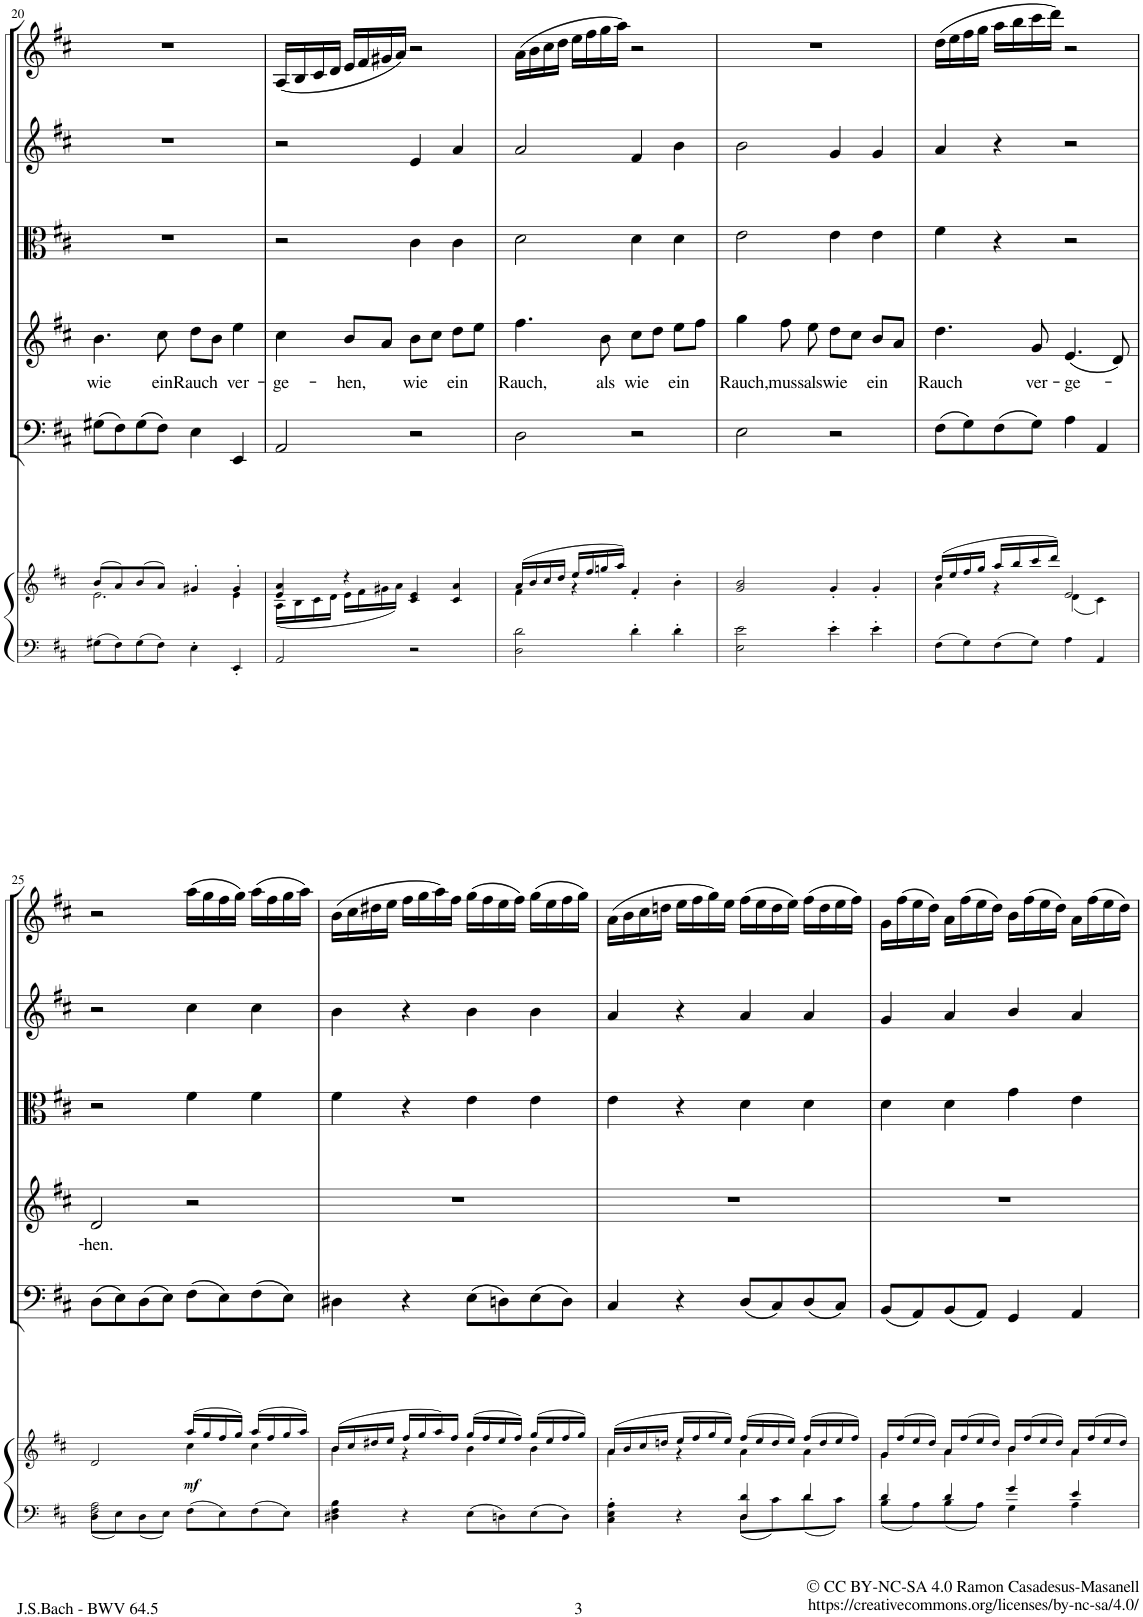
**kern	**kern	**dynam	**kern	**kern	**text	**kern	**kern	**kern
*part6	*part6	*part6	*part5	*part4	*part4	*part3	*part2	*part1
*staff7	*staff6	*staff6/7	*staff5	*staff4	*staff4	*staff3	*staff2	*staff1
*I"Piano reduction	*	*	*I"Organo e Continuo	*I"Soprano	*	*I"Viola	*I"Violino II	*I"Violino I
*I'Pno	*	*	*	*	*	*	*	*
!!LO:PB:g=z
*clefF4	*clefG2	*	*clefF4	*clefG2	*	*clefC3	*clefG2	*clefG2
*k[f#c#]	*k[f#c#]	*	*k[f#c#]	*k[f#c#]	*	*k[f#c#]	*k[f#c#]	*k[f#c#]
*M4/4	*M4/4	*	*M4/4	*M4/4	*	*M4/4	*M4/4	*M4/4
*met(c)	*met(c)	*	*met(c)	*met(c)	*	*met(c)	*met(c)	*met(c)
=20	=20	=20	=20	=20	=20	=20	=20	=20
*	*^	*	*	*	*	*	*	*
!	!	!	!	!	!	!LO:LY:b	!	!	!
8G#X\L	(8b/L	2.e\	.	(8G#X\L	4.b\	wie	1r	1r	1r
8F#\	8a/)	.	.	8F#\)	.	.	.	.	.
8G#\	(8b/	.	.	(8G#\	.	.	.	.	.
!	!	!	!	!	!	!LO:LY:b	!	!	!
8F#\J	8a/J)	.	.	8F#\J)	8cc#\	ein	.	.	.
!	!	!	!	!	!	!LO:LY:b	!	!	!
4E'\	4g#X'/	.	.	4E\	8dd\L	Rauch	.	.	.
.	.	.	.	.	8b\J	.	.	.	.
!	!	!	!	!	!	!LO:LY:b	!	!	!
4EE'/	4g#'/	4e\	.	4EE/	4ee\	ver-	.	.	.
=21	=21	=21	=21	=21	=21	=21	=21	=21	=21
!	!	!	!	!	!	!LO:LY:b	!	!	!
2AA/	4e/ 4a/	(16A\LL	.	2AA/	4cc#\	ge-	2r	2r	(16A/LL
.	.	16B\	.	.	.	.	.	.	16B/
.	.	16c#\	.	.	.	.	.	.	16c#/
.	.	16d\JJ	.	.	.	.	.	.	16d/JJ
!	!	!	!	!	!	!LO:LY:b	!	!	!
.	4r	16e\LL	.	.	8b/L	hen,	.	.	16e/LL
.	.	16f#\	.	.	.	.	.	.	16f#/
.	.	16g#X\	.	.	8a/J	.	.	.	16g#X/
.	.	16a\JJ)	.	.	.	.	.	.	16a/JJ)
!	!	!	!	!	!	!LO:LY:b	!	!	!
2r	4c#/ 4e/	2ryy	.	2r	8b\L	wie	4c#\	4e/	2r
.	.	.	.	.	8cc#\J	.	.	.	.
!	!	!	!	!	!	!LO:LY:b	!	!	!
.	4c#/ 4a/	.	.	.	8dd\L	ein	4c#\	4a/	.
.	.	.	.	.	8ee\J	.	.	.	.
=22	=22	=22	=22	=22	=22	=22	=22	=22	=22
!	!	!	!	!	!	!LO:LY:b	!	!	!
2D\ 2d\	(16a/LL	4f#\	.	2D\	4.ff#\	Rauch,	2d\	2a/	(16a\LL
.	16b/	.	.	.	.	.	.	.	16b\
.	16cc#/	.	.	.	.	.	.	.	16cc#\
.	16dd/JJ	.	.	.	.	.	.	.	16dd\JJ
.	16ee/LL	4r	.	.	.	.	.	.	16ee\LL
.	16ff#/	.	.	.	.	.	.	.	16ff#\
!	!	!	!	!	!	!LO:LY:b	!	!	!
.	16ggn/	.	.	.	8b\	als	.	.	16gg\
.	16aa/JJ)	.	.	.	.	.	.	.	16aa\JJ)
!	!	!	!	!	!	!LO:LY:b	!	!	!
4d'\	4f#'</	2ryy	.	2r	8cc#\L	wie	4d\	4f#/	2r
.	.	.	.	.	8dd\J	.	.	.	.
!	!	!	!	!	!	!LO:LY:b	!	!	!
4d'\	4b'>\	.	.	.	8ee\L	ein	4d\	4b\	.
.	.	.	.	.	8ff#\J	.	.	.	.
*	*v	*v	*	*	*	*	*	*	*
=23	=23	=23	=23	=23	=23	=23	=23	=23
!	!	!	!	!	!LO:LY:b	!	!	!
2E\ 2e\	2g/ 2b/	.	2E\	4gg\	Rauch,	2e\	2b\	1r
!	!	!	!	!	!LO:LY:b	!	!	!
.	.	.	.	8ff#\	muss	.	.	.
!	!	!	!	!	!LO:LY:b	!	!	!
.	.	.	.	8ee\	als	.	.	.
!	!	!	!	!	!LO:LY:b	!	!	!
4e'\	4g'/	.	2r	8dd\L	wie	4e\	4g/	.
.	.	.	.	8cc#\J	.	.	.	.
!	!	!	!	!	!LO:LY:b	!	!	!
4e'\	4g'/	.	.	8b/L	ein	4e\	4g/	.
.	.	.	.	8a/J	.	.	.	.
=24	=24	=24	=24	=24	=24	=24	=24	=24
*	*^	*	*	*	*	*	*	*
!	!	!	!	!	!	!LO:LY:b	!	!	!
8F#\L	(16dd/LL	4a\	.	(8F#\L	4.dd\	Rauch	4f#\	4a/	(16dd\LL
.	16ee/	.	.	.	.	.	.	.	16ee\
8G\	16ff#/	.	.	8G\)	.	.	.	.	16ff#\
.	16gg/JJ	.	.	.	.	.	.	.	16gg\JJ
8F#\	16aa/LL	4r	.	(8F#\	.	.	4r	4r	16aa\LL
.	16bb/	.	.	.	.	.	.	.	16bb\
!	!	!	!	!	!	!LO:LY:b	!	!	!
8G\J	16ccc#/	.	.	8G\J)	8g/	ver-	.	.	16ccc#\
.	16ddd/JJ)	.	.	.	.	.	.	.	16ddd\JJ)
!	!	!	!	!	!	!LO:LY:b	!	!	!
4A\	2e/	(4d\	.	4A\	(4.e/	-ge-	2r	2r	2r
4AA/	.	4c#\)	.	4AA/	.	.	.	.	.
.	.	.	.	.	8d/)	.	.	.	.
!!LO:LB:g=z
=25	=25	=25	=25	=25	=25	=25	=25	=25	=25
*^	*	*	*	*	*	*	*	*	*
!	!	!	!	!	!	!	!LO:LY:b	!	!	!
2F#\ 2A\	8D\L	2d/	2ryy	.	(8D\L	2d/	-hen.	2r	2r	2r
.	8E\	.	.	.	8E\)	.	.	.	.	.
.	8D\	.	.	.	(8D\	.	.	.	.	.
.	8E\J	.	.	.	8E\J)	.	.	.	.	.
!	!	!	!	!LO:DY:b	!	!	!	!	!	!
2ryy	8F#\L	(16aa/LL	4cc#\	mf	(8F#\L	2r	.	4f#\	4cc#\	(16aa\LL
.	.	16gg/	.	.	.	.	.	.	.	16gg\
.	8E\	16ff#/	.	.	8E\)	.	.	.	.	16ff#\
.	.	16gg/JJ)	.	.	.	.	.	.	.	16gg\JJ)
.	8F#\	(16aa/LL	4cc#\	.	(8F#\	.	.	4f#\	4cc#\	(16aa\LL
.	.	16ff#/	.	.	.	.	.	.	.	16ff#\
.	8E\J	16gg/	.	.	8E\J)	.	.	.	.	16gg\
.	.	16aa/JJ)	.	.	.	.	.	.	.	16aa\JJ)
*v	*v	*	*	*	*	*	*	*	*	*
=26	=26	=26	=26	=26	=26	=26	=26	=26	=26
4D#X\ 4F#\ 4B\	(16b/LL	4b\	.	4D#X\	1r	.	4f#\	4b\	(16b\LL
.	16cc#/	.	.	.	.	.	.	.	16cc#\
.	16dd#X/	.	.	.	.	.	.	.	16dd#X\
.	16ee/JJ	.	.	.	.	.	.	.	16ee\JJ
4r	16ff#/LL	4r	.	4r	.	.	4r	4r	16ff#\LL
.	16gg/	.	.	.	.	.	.	.	16gg\
.	16aa/)	.	.	.	.	.	.	.	16aa\)
.	16ff#/JJ	.	.	.	.	.	.	.	16ff#\JJ
8E\L	(16gg/LL	4b\	.	(8E\L	.	.	4e\	4b\	(16gg\LL
.	16ff#/	.	.	.	.	.	.	.	16ff#\
8Dn\	16ee/	.	.	8Dn\)	.	.	.	.	16ee\
.	16ff#/JJ)	.	.	.	.	.	.	.	16ff#\JJ)
8E\	(16gg/LL	4b\	.	(8E\	.	.	4e\	4b\	(16gg\LL
.	16ee/	.	.	.	.	.	.	.	16ee\
8D\J	16ff#/	.	.	8D\J)	.	.	.	.	16ff#\
.	16gg/JJ)	.	.	.	.	.	.	.	16gg\JJ)
=27	=27	=27	=27	=27	=27	=27	=27	=27	=27
*^	*	*	*	*	*	*	*	*	*
4ryy	4C#\'> 4E\'> 4A\'>	(16a/LL	4a\	.	4C#/	1r	.	4e\	4a/	(16a\LL
.	.	16b/	.	.	.	.	.	.	.	16b\
.	.	16cc#/	.	.	.	.	.	.	.	16cc#\
.	.	16ddn/JJ	.	.	.	.	.	.	.	16ddn\JJ
4r	4ryy	16ee/LL	4r	.	4r	.	.	4r	4r	16ee\LL
.	.	16ff#/	.	.	.	.	.	.	.	16ff#\
.	.	16gg/	.	.	.	.	.	.	.	16gg\)
.	.	16ee/JJ)	.	.	.	.	.	.	.	16ee\JJ
4D/ 4d/	8D\L	(16ff#/LL	4a\	.	(8D/L	.	.	4d\	4a/	(16ff#\LL
.	.	16ee/	.	.	.	.	.	.	.	16ee\
.	8c#\	16dd/	.	.	8C#/)	.	.	.	.	16dd\
.	.	16ee/JJ)	.	.	.	.	.	.	.	16ee\JJ)
4d/	8d\	(16ff#/LL	4a\	.	(8D/	.	.	4d\	4a/	(16ff#\LL
.	.	16dd/	.	.	.	.	.	.	.	16dd\
.	8c#\J	16ee/	.	.	8C#/J)	.	.	.	.	16ee\
.	.	16ff#/JJ)	.	.	.	.	.	.	.	16ff#\JJ)
=28	=28	=28	=28	=28	=28	=28	=28	=28	=28	=28
4d/	8B\L	16g/LL	4g\	.	(8BB/L	1r	.	4d\	4g/	16g\LL
.	.	(16ff#/	.	.	.	.	.	.	.	(16ff#\
.	8A\	16ee/	.	.	8AA/)	.	.	.	.	16ee\
.	.	16dd/JJ)	.	.	.	.	.	.	.	16dd\JJ)
4d/	8B\	16a/LL	4a\	.	(8BB/	.	.	4d\	4a/	16a\LL
.	.	(16ff#/	.	.	.	.	.	.	.	(16ff#\
.	8A\J	16ee/	.	.	8AA/J)	.	.	.	.	16ee\
.	.	16dd/JJ)	.	.	.	.	.	.	.	16dd\JJ)
4g/	4G\	16b/LL	4b\	.	4GG/	.	.	4g\	4b/	16b\LL
.	.	(16ff#/	.	.	.	.	.	.	.	(16ff#\
.	.	16ee/	.	.	.	.	.	.	.	16ee\
.	.	16dd/JJ)	.	.	.	.	.	.	.	16dd\JJ)
4e/	4A\	16a/LL	4a\	.	4AA/	.	.	4e\	4a/	16a\LL
.	.	(16ff#/	.	.	.	.	.	.	.	(16ff#\
.	.	16ee/	.	.	.	.	.	.	.	16ee\
.	.	16dd/JJ)	.	.	.	.	.	.	.	16dd\JJ)
*v	*v	*	*	*	*	*	*	*	*	*
*	*v	*v	*	*	*	*	*	*	*
=	=	=	=	=	=	=	=	=
*-	*-	*-	*-	*-	*-	*-	*-	*-
